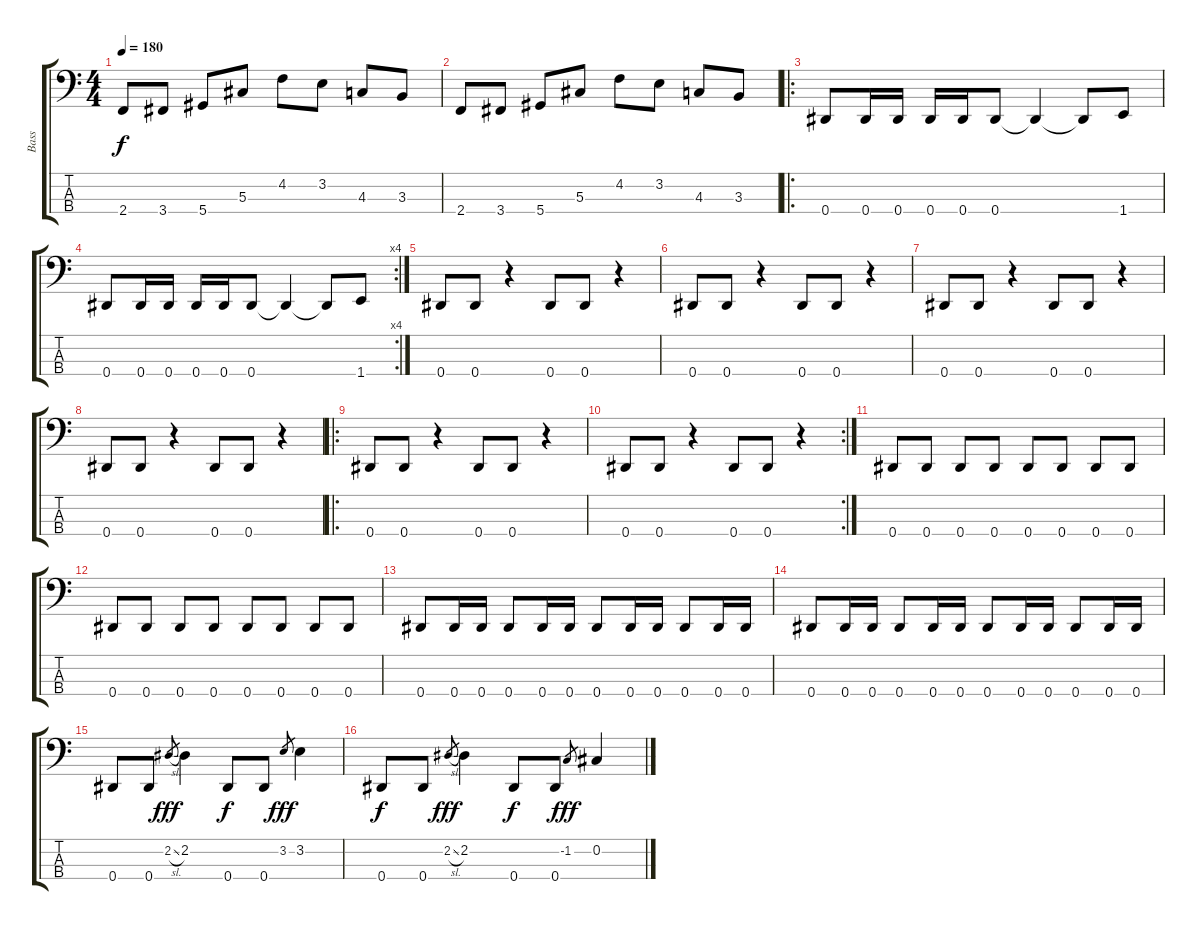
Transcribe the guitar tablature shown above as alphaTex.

\track ("Bass" "Bass") {instrument electricbasspick}
\staff {score tabs}
\tuning (Gb2 Db2 Ab1 Eb1) {hide}
\ts (4 4)
\tempo 180
\clef f4
\ks c
2.4.8{dy f} 3.4.8 5.4.8 5.3.8 4.2.8 3.2.8 4.3.8 3.3.8 |
2.4.8 3.4.8 5.4.8 5.3.8 4.2.8 3.2.8 4.3.8 3.3.8 |
\ro
0.4.8 0.4.16 0.4.16 0.4.16 0.4.16 0.4.8 0.4{t}.4 0.4{t}.8 1.4.8 |
\rc 4
0.4.8 0.4.16 0.4.16 0.4.16 0.4.16 0.4.8 0.4{t}.4 0.4{t}.8 1.4.8 |
0.4.8 0.4.8 r.4 0.4.8 0.4.8 r.4 |
0.4.8 0.4.8 r.4 0.4.8 0.4.8 r.4 |
0.4.8 0.4.8 r.4 0.4.8 0.4.8 r.4 |
0.4.8 0.4.8 r.4 0.4.8 0.4.8 r.4 |
\ro
0.4.8 0.4.8 r.4 0.4.8 0.4.8 r.4 |
\rc 2
0.4.8 0.4.8 r.4 0.4.8 0.4.8 r.4 |
0.4.8 0.4.8 0.4.8 0.4.8 0.4.8 0.4.8 0.4.8 0.4.8 |
0.4.8 0.4.8 0.4.8 0.4.8 0.4.8 0.4.8 0.4.8 0.4.8 |
0.4.8 0.4.16 0.4.16 0.4.8 0.4.16 0.4.16 0.4.8 0.4.16 0.4.16 0.4.8 0.4.16 0.4.16 |
0.4.8 0.4.16 0.4.16 0.4.8 0.4.16 0.4.16 0.4.8 0.4.16 0.4.16 0.4.8 0.4.16 0.4.16 |
0.4.8{instrument electricbasspick} 0.4.8 2.2{sl}.8{gr dy fff} 2.2.4{instrument slapbass1} 0.4.8{dy f instrument electricbasspick} 0.4.8 3.2.8{gr dy fff} 3.2.4{instrument slapbass1} |
0.4.8{dy f instrument electricbasspick} 0.4.8 2.2{sl}.8{gr dy fff} 2.2.4{instrument slapbass1} 0.4.8{dy f instrument electricbasspick} 0.4.8 -1.2.8{gr dy fff} 0.2.4{instrument slapbass1}
